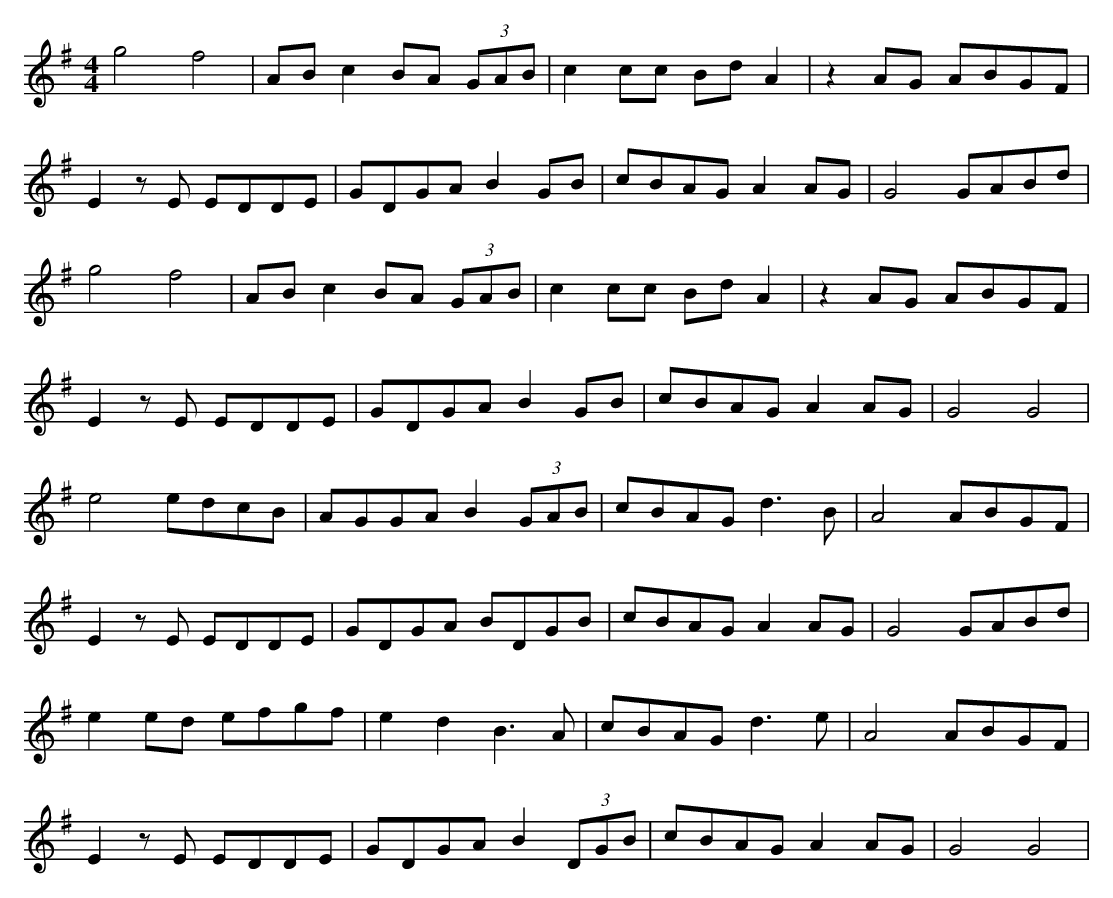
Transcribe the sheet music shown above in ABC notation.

X:1
M:4/4
K:G
g4 f4|ABc2 BA (3GAB|c2 cc Bd A2|z2 AG ABGF|
E2zE EDDE|GDGA B2GB|cBAG A2AG|G4 GABd|
g4 f4|ABc2 BA (3GAB|c2 cc Bd A2|z2 AG ABGF|
E2zE EDDE|GDGA B2GB|cBAG A2AG|G4G4|
e4 edcB|AGGA B2 (3GAB|cBAG d3 B|A4 ABGF|
E2z E EDDE|GDGA BDGB|cBAG A2AG|G4 GABd|
e2 ed efgf|e2 d2 B3 A|cBAG d3 e|A4 ABGF|
E2z E EDDE|GDGA B2 (3DGB|cBAG A2AG|G4G4|
